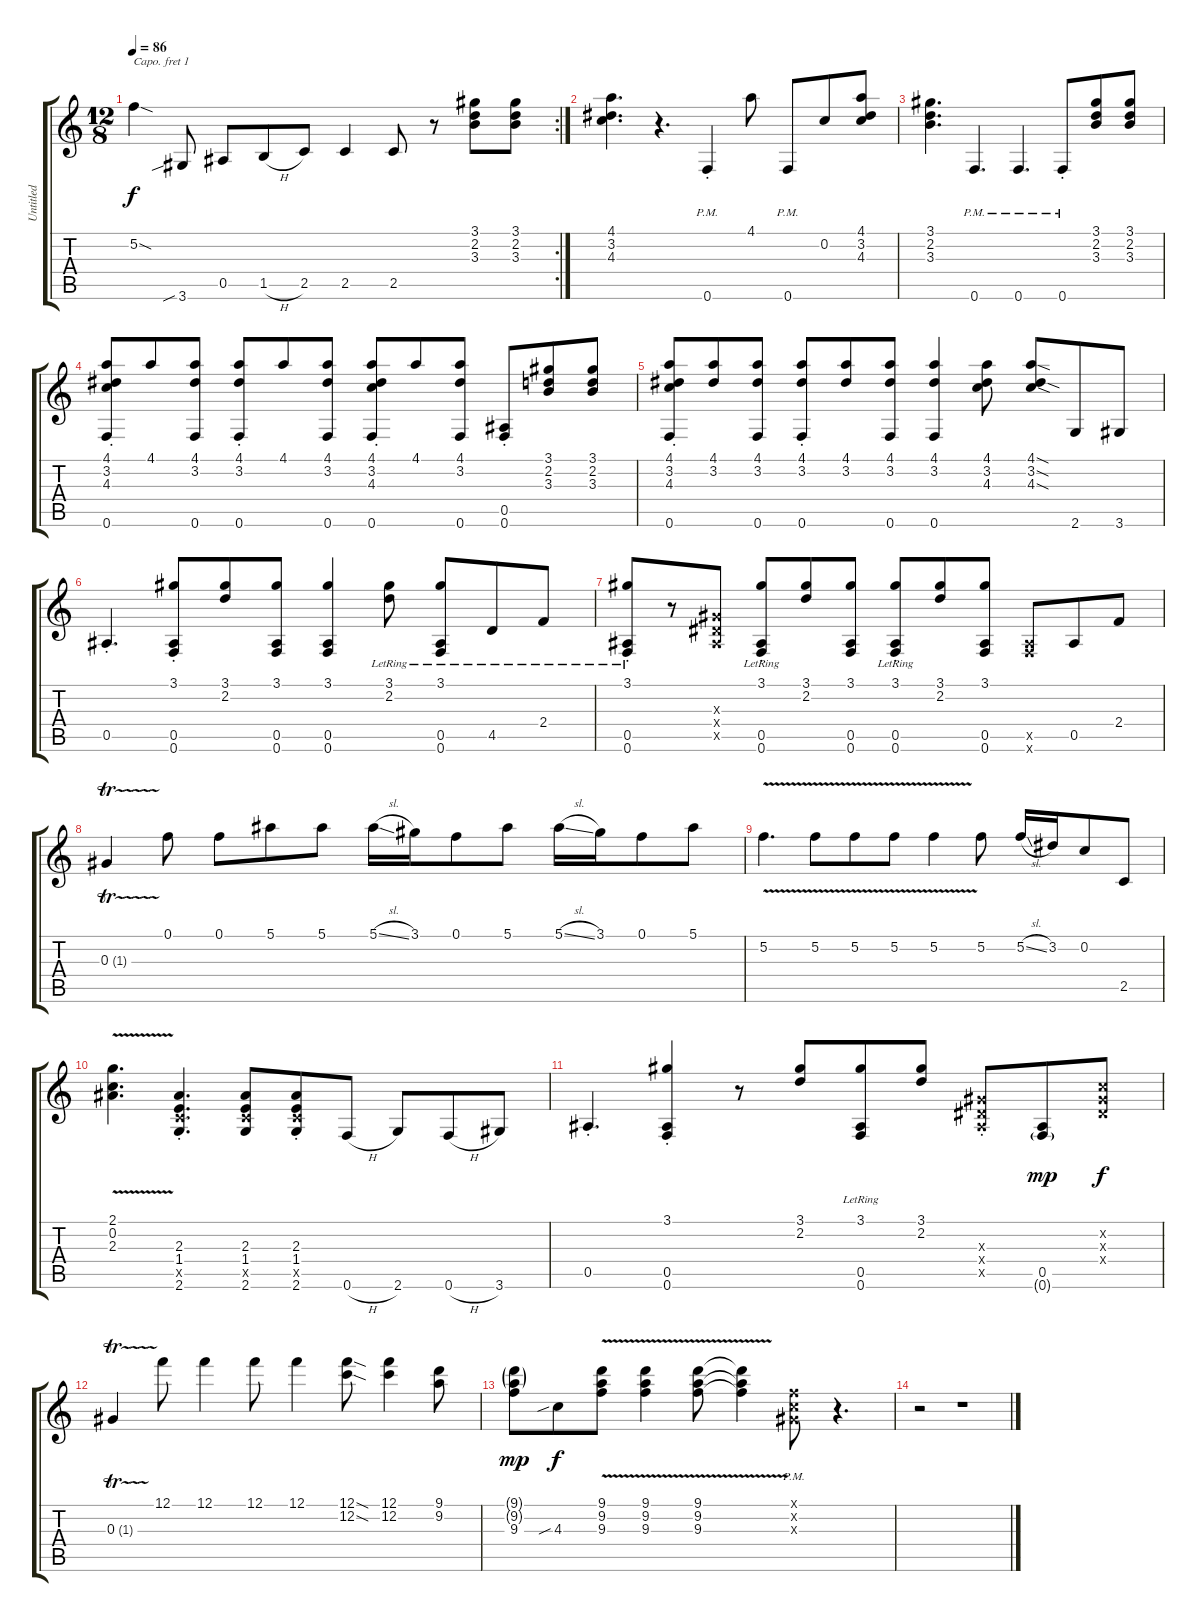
\track ("Untitled" "Untitled") {instrument overdrivenguitar}
\staff {score tabs}
\capo 1
\tuning (E4 B3 G3 D3 A2 E2) {hide}
\rc 2
\ts (12 8)
\tempo 86
\clef g2
\ks c
5.2{sod}.4{dy f} 3.6{sib}.8 0.5.8 1.5{h}.8 2.5.8 2.5.4 2.5.8 r.8 (3.1 2.2 3.3).8 (3.1 2.2 3.3).8 |
(4.1 3.2 4.3).4{d} r.4{d} 0.6{pm st}.4 4.1.8 0.6{pm}.8 0.2.8 (4.1 3.2 4.3).8 |
(3.1 2.2 3.3).4{d} 0.6{pm}.4{d} 0.6{pm}.4{d} 0.6{pm st}.8 (3.1 2.2 3.3).8 (3.1 2.2 3.3).8 |
(4.1{st} 3.2{st} 4.3{st} 0.6{st}).8 4.1.8 (4.1 3.2 0.6).8 (4.1{st} 3.2{st} 0.6{st}).8 4.1.8 (4.1 3.2 0.6).8 (4.1{st} 3.2{st} 4.3{st} 0.6{st}).8 4.1.8 (4.1 3.2 0.6).8 (0.5{st} 0.6{st}).8 (3.1 2.2 3.3).8 (3.1 2.2 3.3).8 |
(4.1{st} 3.2{st} 4.3{st} 0.6{st}).8 (4.1 3.2).8 (4.1 3.2 0.6).8 (4.1{st} 3.2{st} 0.6{st}).8 (4.1 3.2).8 (4.1 3.2 0.6).8 (4.1 3.2 0.6).4 (4.1 3.2 4.3).8 (4.1{sod} 3.2{sod} 4.3{sod}).8 2.6.8 3.6.8 |
0.5{st}.4{d} (3.1{st} 0.5{st} 0.6{st}).8 (3.1 2.2).8 (3.1 0.5 0.6).8 (3.1 0.5 0.6).4 (3.1{lr} 2.2{lr}).8 (3.1{lr} 0.5{lr} 0.6{lr}).8 4.5{lr}.8 2.4{lr}.8 |
(3.1{st lr} 0.5{st lr} 0.6{st lr}).8 r.8 (0.3{x} 0.4{x} 0.5{x}).8 (3.1{st lr} 0.5{st lr} 0.6{st lr}).8 (3.1 2.2).8 (3.1 0.5 0.6).8 (3.1{st lr} 0.5{st lr} 0.6{st lr}).8 (3.1 2.2).8 (3.1 0.5 0.6).8 (0.5{x} 0.6{x}).8 0.5.8 2.4.8 |
0.3{tr (1 32)}.4 0.1.8 0.1.8 5.1.8 5.1.8 5.1{sl}.16 3.1.16 0.1.8 5.1.8 5.1{sl}.16 3.1.16 0.1.8 5.1.8 |
5.2{v}.4{d} 5.2{v}.8 5.2{v}.8 5.2{v}.8 5.2{v}.4 5.2.8 5.2{sl}.16 3.2.16 0.2.8 2.5.8 |
(2.1{v} 0.2{v} 2.3{v}).4{d} (2.3{st} 1.4{st} 2.5{st x} 2.6{st}).4{d} (2.3 1.4 2.5{x} 2.6).8 (2.3{st} 1.4{st} 2.5{st x} 2.6{st}).8 0.6{h}.8 2.6.8 0.6{h}.8 3.6.8 |
0.5{st}.4{d} (3.1{st} 0.5{st} 0.6{st}).4 r.8 (3.1 2.2).8 (3.1{lr} 0.5{lr} 0.6{lr}).8 (3.1 2.2).8 (0.3{st x} 0.4{st x} 0.5{st x}).8 (0.5 0.6{g}).8{dy mp} (0.2{x} 0.3{x} 0.4{x}).8{dy f} |
0.3{tr (1 32)}.4 12.1.8 12.1.4 12.1.8 12.1.4 (12.1{sod} 12.2{sod}).8 (12.1 12.2).4 (9.1 9.2).8 |
(9.1{g} 9.2{g} 9.3).8{dy mp} 4.3{sib}.8{dy f} (9.1{v} 9.2{v} 9.3{v}).8 (9.1{v} 9.2{v} 9.3{v}).4 (9.1{v} 9.2{v} 9.3{v}).8 (9.1{v t} 9.2{v t} 9.3{v t}).4 (0.1{pm x} 0.2{pm x} 0.3{pm x}).8 r.4{d} |
r.2 r.1
